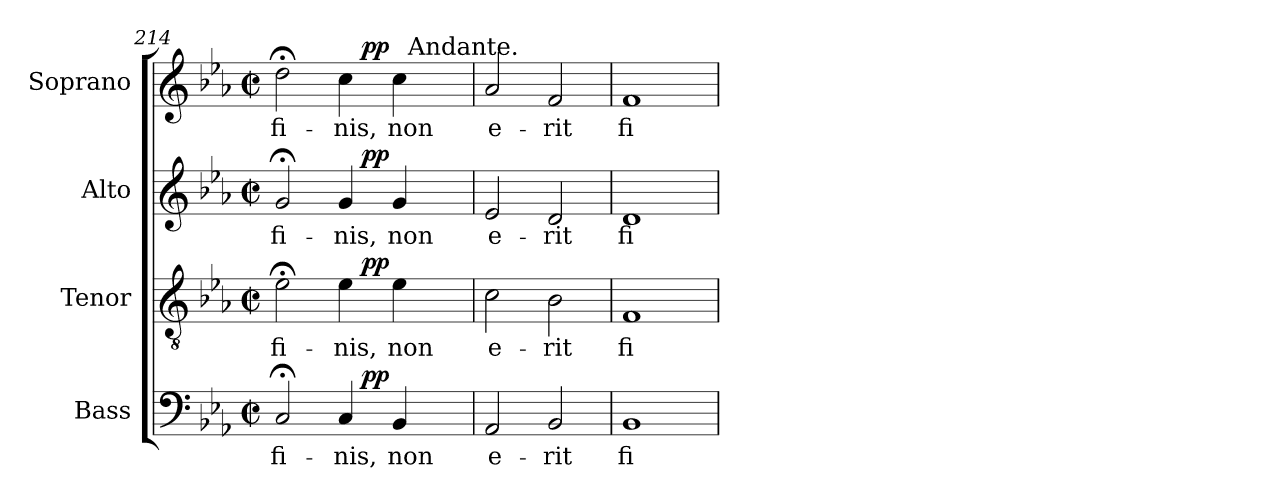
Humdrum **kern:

**kern	**text	**dynam	**kern	**text	**dynam	**kern	**text	**dynam	**kern	**text	**dynam
*part4	*part4	*part4	*part3	*part3	*part3	*part2	*part2	*part2	*part1	*part1	*part1
*staff4	*staff4	*staff4	*staff3	*staff3	*staff3	*staff2	*staff2	*staff2	*staff1	*staff1	*staff1
*I"Bass	*	*	*I"Tenor	*	*	*I"Alto	*	*	*I"Soprano	*	*
*I'B.	*	*	*I'T.	*	*	*I'A.	*	*	*I'S.	*	*
*clefF4	*	*	*clefGv2	*	*	*clefG2	*	*	*clefG2	*	*
*k[b-e-a-]	*	*	*k[b-e-a-]	*	*	*k[b-e-a-]	*	*	*k[b-e-a-]	*	*
*E-:	*	*	*E-:	*	*	*E-:	*	*	*E-:	*	*
*M2/2	*	*	*M2/2	*	*	*M2/2	*	*	*M2/2	*	*
*met(c|)	*	*	*met(c|)	*	*	*met(c|)	*	*	*met(c|)	*	*
=214	=214	=214	=214	=214	=214	=214	=214	=214	=214	=214	=214
!	!LO:LY:b:cj	!	!	!LO:LY:b:cj	!	!	!LO:LY:b:cj	!	!	!LO:LY:b:cj	!
*^	*	*	*^	*	*	*^	*	*	*^	*	*
*	*	*	*	*	*	*	*	*	*	*	*	*	*^	*	*
2C;</	2ryy	fi-	.	2e-;<\	2ryy	fi-	.	2g;</	2ryy	fi-	.	2dd;<\	2ryy	2ryy	fi-	.
!	!	!LO:LY:b:cj	!	!	!	!LO:LY:b:cj	!	!	!	!LO:LY:b:cj	!	!	!	!	!LO:LY:b:cj	!
4C/	16.ryy	-nis,	.	4e-\	16.ryy	-nis,	.	4g/	16.ryy	-nis,	.	4cc\	16.ryy	4ryy	-nis,	.
!	!	!	!LO:DY:a	!	!	!	!LO:DY:a	!	!	!	!LO:DY:a	!	!	!	!	!LO:DY:a
.	4ryy	.	pp	.	4ryy	.	pp	.	4ryy	.	pp	.	4ryy	.	.	pp
!	!	!LO:LY:b:cj	!	!	!	!LO:LY:b:cj	!	!	!	!LO:LY:b:cj	!	!	!	!	!LO:LY:b:cj	!
4BB-/	.	non	.	4e-\	.	non	.	4g/	.	non	.	4cc\	.	32.ryy	non	.
!	!	!	!	!	!	!	!	!	!	!	!	!	!	!LO:TX:a:t=Andante.	!	!
.	.	.	.	.	.	.	.	.	.	.	.	.	.	8ryy	.	.
.	8ryy	.	.	.	8ryy	.	.	.	8ryy	.	.	.	8ryy	.	.	.
.	.	.	.	.	.	.	.	.	.	.	.	.	.	16ryy	.	.
.	32ryy	.	.	.	32ryy	.	.	.	32ryy	.	.	.	32ryy	.	.	.
.	.	.	.	.	.	.	.	.	.	.	.	.	.	64ryy	.	.
=215	=215	=215	=215	=215	=215	=215	=215	=215	=215	=215	=215	=215	=215	=215	=215	=215
!	!	!LO:LY:b:cj	!	!	!	!LO:LY:b:cj	!	!	!	!LO:LY:b:cj	!	!	!	!	!LO:LY:b:cj	!
*v	*v	*	*	*	*	*	*	*v	*v	*	*	*v	*v	*v	*	*
*	*	*	*v	*v	*	*	*	*	*	*	*	*
2AA-/	e-	.	2c\	e-	.	2e-/	e-	.	2a-/	e-	.
!	!LO:LY:b:cj	!	!	!LO:LY:b:cj	!	!	!LO:LY:b:cj	!	!	!LO:LY:b:cj	!
2BB-/	-rit	.	2B-\	-rit	.	2d/	-rit	.	2f/	-rit	.
=216	=216	=216	=216	=216	=216	=216	=216	=216	=216	=216	=216
!	!LO:LY:b:cj	!	!	!LO:LY:b:cj	!	!	!LO:LY:b:cj	!	!	!LO:LY:b:cj	!
1BB-	fi-	.	1F	fi-	.	1d	fi-	.	1f	fi-	.
=	=	=	=	=	=	=	=	=	=	=	=
*-	*-	*-	*-	*-	*-	*-	*-	*-	*-	*-	*-
